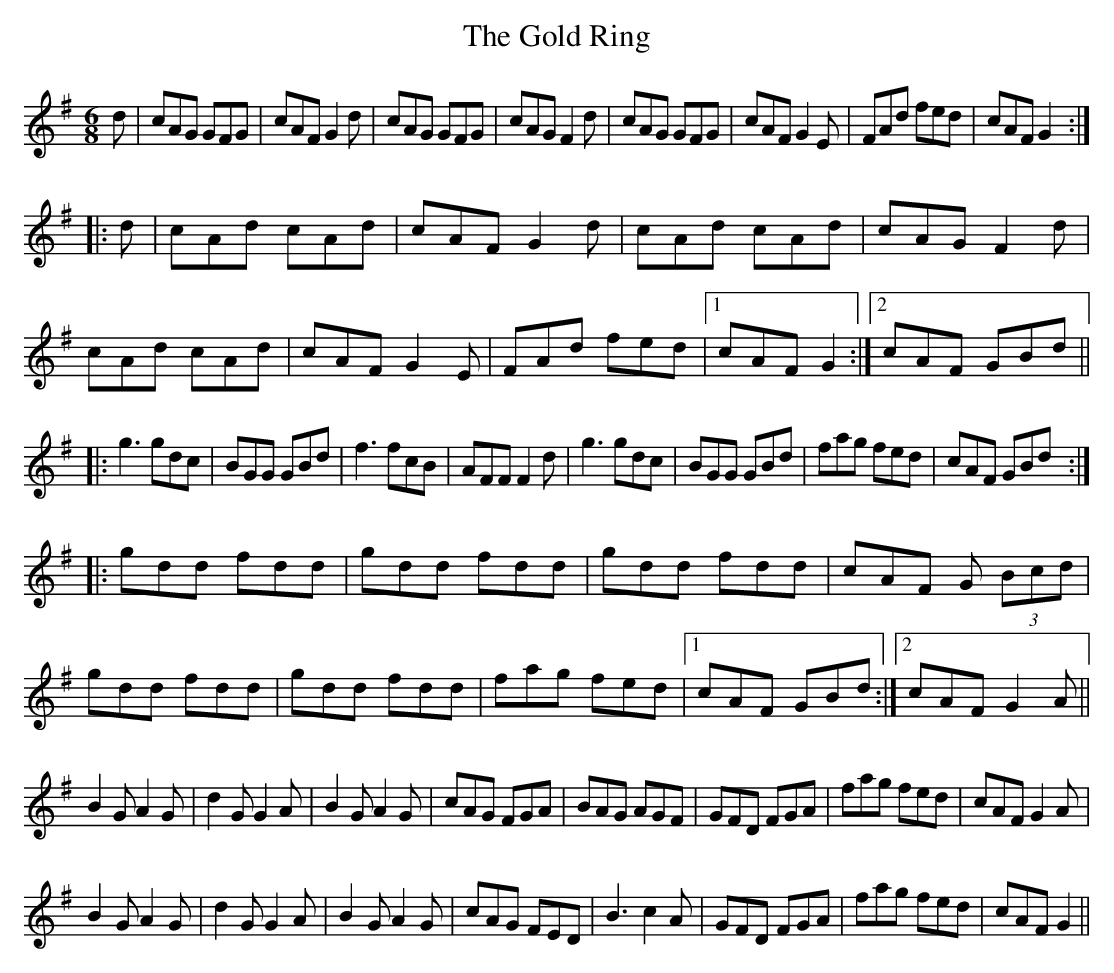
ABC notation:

X:1
T:Gold Ring, The
M:6/8
K:G
d|cAG GFG|cAF G2d|cAG GFG|cAG F2d|cAG GFG|cAF G2E|FAd fed|cAF G2:|
|:d|cAd cAd|cAF G2d|cAd cAd|cAG F2d|
cAd cAd|cAF G2E|FAd fed|1 cAF G2:|2 cAF GBd||
|:g3 gdc|BGG GBd|f3 fcB|AFF F2d|g3 gdc|BGG GBd|fag fed|cAF GBd:|
|:gdd fdd|gdd fdd|gdd fdd|cAF G (3Bcd|
gdd fdd|gdd fdd|fag fed|1 cAF GBd:|2 cAF G2A||
B2G A2G|d2G G2A|B2G A2G|cAG FGA|BAG AGF|GFD FGA|fag fed|cAF G2A|
B2G A2G|d2G G2A|B2G A2G|cAG FED|B3 c2A|GFD FGA|fag fed|cAF G2||
